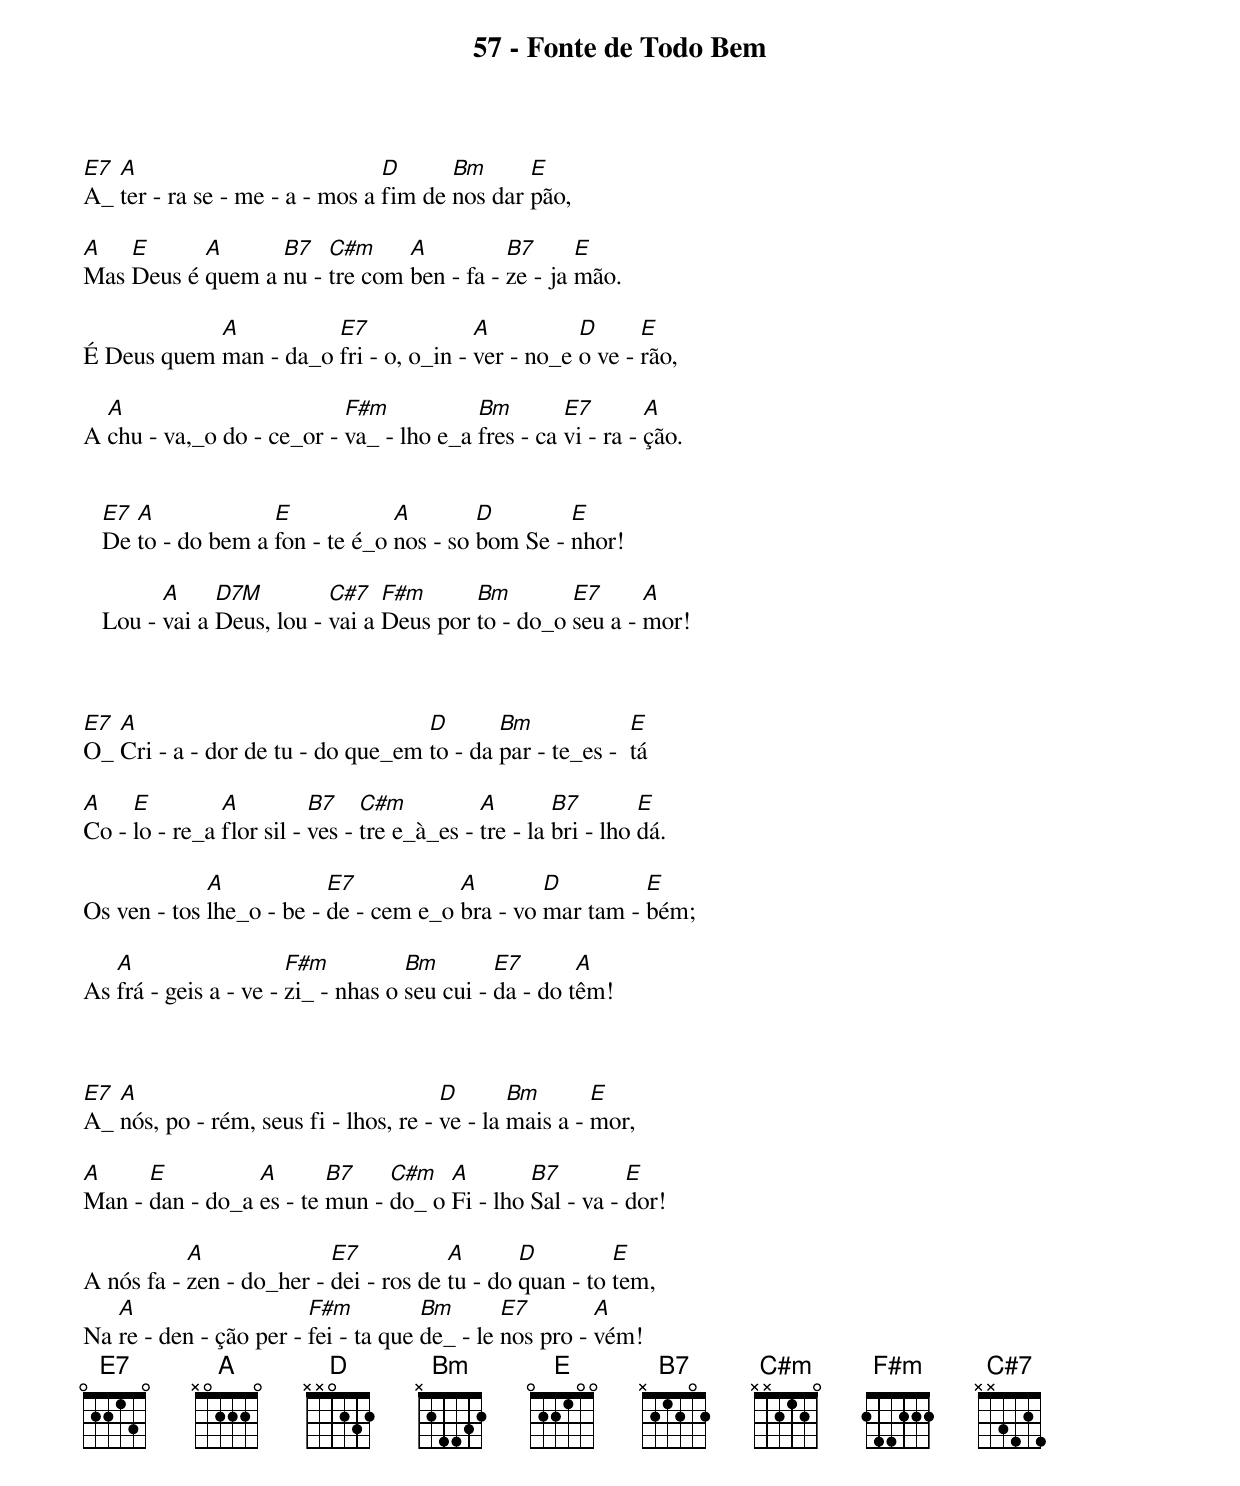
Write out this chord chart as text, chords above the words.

57 - Fonte de Todo Bem

E7 A                            D      Bm      E
A_ ter - ra se - me - a - mos a fim de nos dar pão,

A   E      A      B7   C#m     A          B7      E
Mas Deus é quem a nu - tre com ben - fa - ze - ja mão.

            A          E7              A          D      E
É Deus quem man - da_o fri - o, o_in - ver - no_e o ve - rão,

  A                        F#m           Bm        E7        A
A chu - va,_o do - ce_or - va_ - lho e_a fres - ca vi - ra - ção.


   E7 A             E            A        D        E
   De to - do bem a fon - te é_o nos - so bom Se - nhor!

         A     D7M         C#7   F#m      Bm        E7      A
   Lou - vai a Deus, lou - vai a Deus por to - do_o seu a - mor!



E7 A                               D       Bm             E
O_ Cri - a - dor de tu - do que_em to - da par - te_es -  tá

A    E         A          B7    C#m          A        B7        E
Co - lo - re_a flor sil - ves - tre e_à_es - tre - la bri - lho dá.

             A            E7           A        D         E
Os ven - tos lhe_o - be - de - cem e_o bra - vo mar tam - bém;

   A                   F#m          Bm        E7       A
As frá - geis a - ve - zi_ - nhas o seu cui - da - do têm!



E7 A                                   D       Bm       E
A_ nós, po - rém, seus fi - lhos, re - ve - la mais a - mor,

A     E          A       B7    C#m   A        B7         E
Man - dan - do_a es - te mun - do_ o Fi - lho Sal - va - dor!

           A              E7           A       D         E
A nós fa - zen - do_her - dei - ros de tu - do quan - to tem,
   A                    F#m          Bm       E7        A
Na re - den - ção per - fei - ta que de_ - le nos pro - vém!
